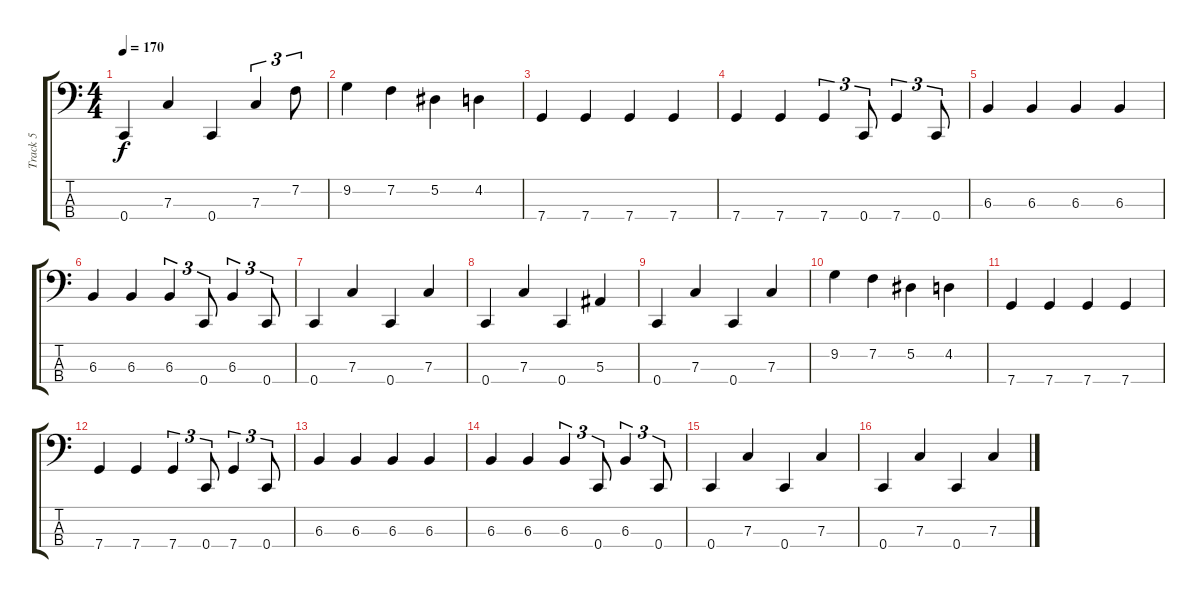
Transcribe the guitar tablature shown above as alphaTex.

\track ("Track 5" "Track 5") {instrument electricbassfinger}
\staff {score tabs}
\tuning (Eb2 Bb1 F1 C1) {hide}
\ts (4 4)
\tempo 170
\clef f4
\ks c
0.4.4{dy f} 7.3.4 0.4.4 7.3.4{tu (3 2)} 7.2.8{tu (3 2)} |
9.2.4 7.2.4 5.2.4 4.2.4 |
7.4.4 7.4.4 7.4.4 7.4.4 |
7.4.4 7.4.4 7.4.4{tu (3 2)} 0.4.8{tu (3 2)} 7.4.4{tu (3 2)} 0.4.8{tu (3 2)} |
6.3.4 6.3.4 6.3.4 6.3.4 |
6.3.4 6.3.4 6.3.4{tu (3 2)} 0.4.8{tu (3 2)} 6.3.4{tu (3 2)} 0.4.8{tu (3 2)} |
0.4.4 7.3.4 0.4.4 7.3.4 |
0.4.4 7.3.4 0.4.4 5.3.4 |
0.4.4 7.3.4 0.4.4 7.3.4 |
9.2.4 7.2.4 5.2.4 4.2.4 |
7.4.4 7.4.4 7.4.4 7.4.4 |
7.4.4 7.4.4 7.4.4{tu (3 2)} 0.4.8{tu (3 2)} 7.4.4{tu (3 2)} 0.4.8{tu (3 2)} |
6.3.4 6.3.4 6.3.4 6.3.4 |
6.3.4 6.3.4 6.3.4{tu (3 2)} 0.4.8{tu (3 2)} 6.3.4{tu (3 2)} 0.4.8{tu (3 2)} |
0.4.4 7.3.4 0.4.4 7.3.4 |
0.4.4 7.3.4 0.4.4 7.3.4
